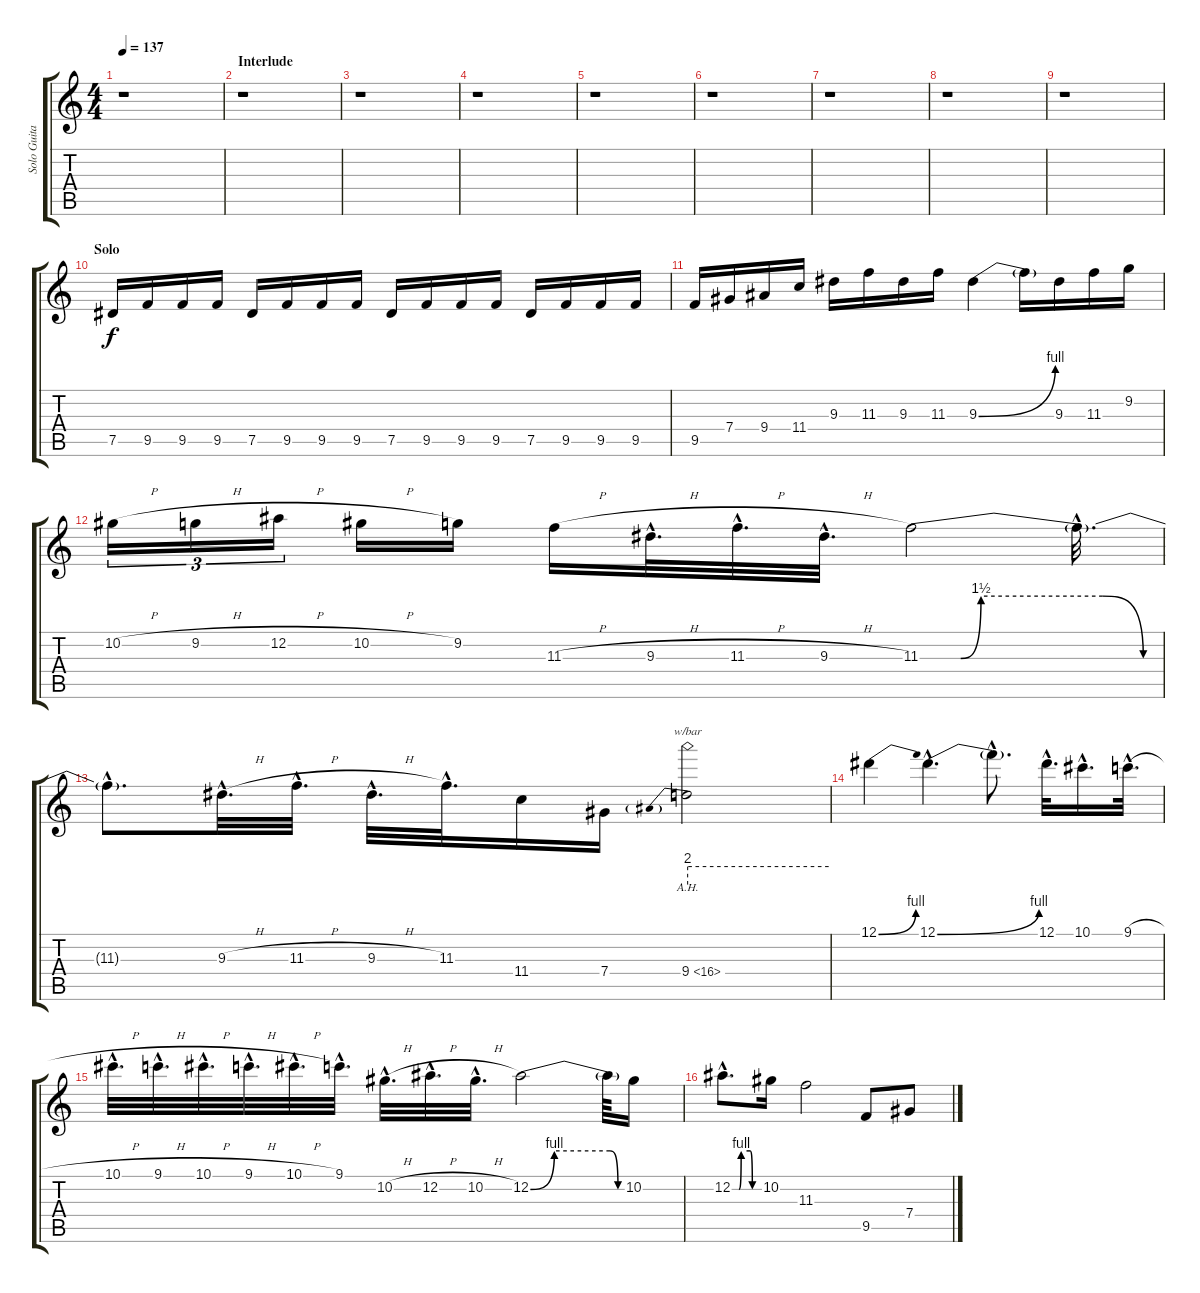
\track ("Solo Guitar" "Solo Guita") {instrument distortionguitar}
\staff {score tabs}
\tuning (Eb4 Bb3 Gb3 Db3 Ab2 Eb2) {hide}
\ts (4 4)
\tempo 137
\clef g2
\ks c
r.1{dy f} |
\section ("" "Interlude")
r.1 |
r.1 |
r.1 |
r.1 |
r.1 |
r.1 |
r.1 |
r.1 |
\section ("" "Solo")
7.5.16 9.5.16 9.5.16 9.5.16 7.5.16 9.5.16 9.5.16 9.5.16 7.5.16 9.5.16 9.5.16 9.5.16 7.5.16 9.5.16 9.5.16 9.5.16 |
9.5.16 7.4.16 9.4.16 11.4.16 9.3.16 11.3.16 9.3.16 11.3.16 9.3{be (bend 0 0 60 4)}.4 9.3{t}.16 9.3.16 11.3.16 9.2.16 |
10.2{h}.16{tu (3 2)} 9.2{h}.16{tu (3 2)} 12.2{h}.16{tu (3 2)} 10.2{h}.16 9.2.16 11.3{h}.16 9.3{h hac}.32{d} 11.3{h hac}.32{d} 9.3{h hac}.32{d} 11.3{be (custom 0 0 10 0 15 6 45 6 55 0 60 0)}.2 11.3{hac t}.32{d} |
11.3{hac t}.8{d} 9.3{h hac}.32{d} 11.3{h hac}.32{d} 9.3{h hac}.32{d} 11.3{hac}.32{d} 11.4.16 7.4.16 9.4{ah 7}.2{tbe (predive default 0 8 60 8)} |
12.1{be (bend 0 0 60 4)}.4 12.1{be (bend 0 0 60 4) hac}.4{d} 12.1{hac t}.8{d} 12.1{hac}.32{d} 10.1{hac}.16{d} 9.1{h hac}.32{d} |
10.1{h hac}.32{d} 9.1{h hac}.32{d} 10.1{h hac}.32{d} 9.1{h hac}.32{d} 10.1{h hac}.32{d} 9.1{hac}.32{d} 10.2{h hac}.32{d} 12.2{h hac}.32{d} 10.2{h hac}.32{d} 12.2{be (custom 0 0 15 4 50 4 55 0 60 0)}.2 12.2{t}.64 10.2.16 |
12.2{be (custom 0 0 15 0 20 4 40 4 45 0 60 0) hac}.8{d} 10.2.16 11.3.2 9.5.8 7.4.8
